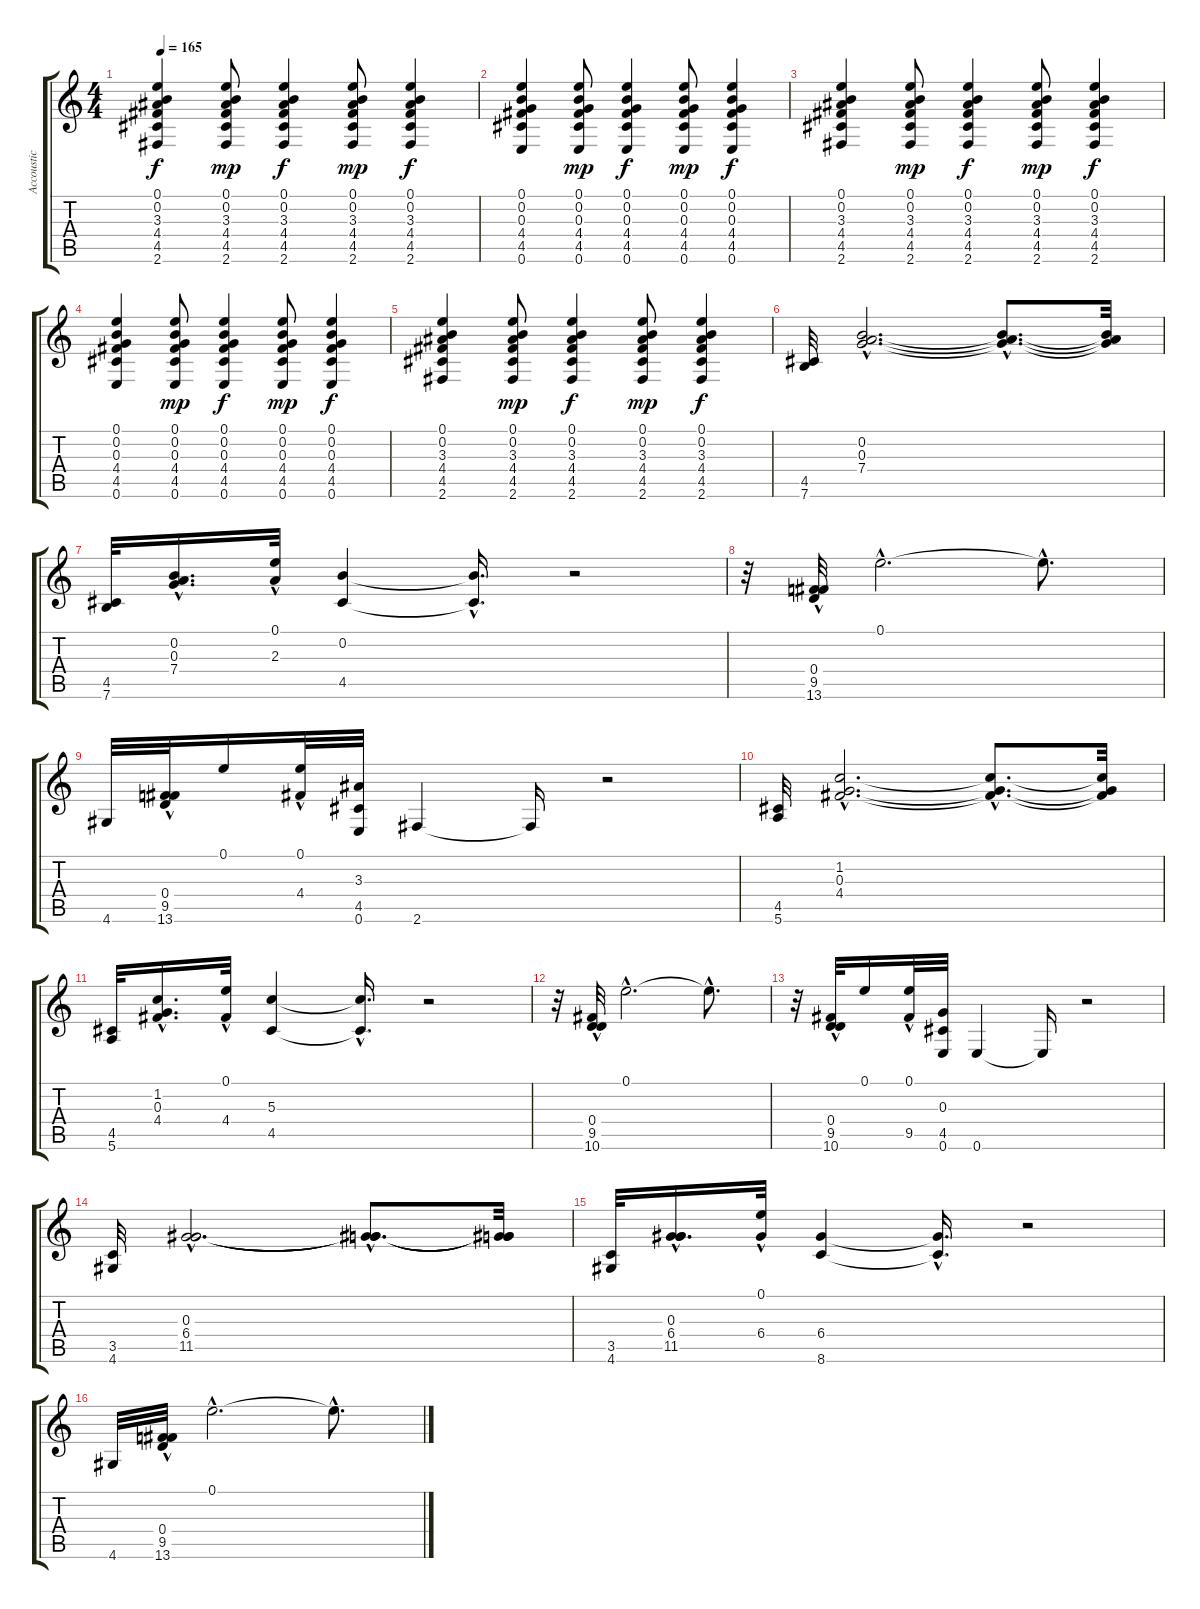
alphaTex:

\track ("Accoustic Guitar" "Accoustic ") {instrument acousticguitarsteel}
\staff {score tabs}
\tuning (E4 B3 G3 D3 A2 E2) {hide}
\ts (4 4)
\tempo 165
\clef g2
\ks c
(0.1 0.2 3.3 4.4 4.5 2.6).4{dy f} (0.1 0.2 3.3 4.4 4.5 2.6).8{dy mp} (0.1 0.2 3.3 4.4 4.5 2.6).4{dy f} (0.1 0.2 3.3 4.4 4.5 2.6).8{dy mp} (0.1 0.2 3.3 4.4 4.5 2.6).4{dy f} |
(0.1 0.2 0.3 4.4 4.5 0.6).4 (0.1 0.2 0.3 4.4 4.5 0.6).8{dy mp} (0.1 0.2 0.3 4.4 4.5 0.6).4{dy f} (0.1 0.2 0.3 4.4 4.5 0.6).8{dy mp} (0.1 0.2 0.3 4.4 4.5 0.6).4{dy f} |
(0.1 0.2 3.3 4.4 4.5 2.6).4 (0.1 0.2 3.3 4.4 4.5 2.6).8{dy mp} (0.1 0.2 3.3 4.4 4.5 2.6).4{dy f} (0.1 0.2 3.3 4.4 4.5 2.6).8{dy mp} (0.1 0.2 3.3 4.4 4.5 2.6).4{dy f} |
(0.1 0.2 0.3 4.4 4.5 0.6).4 (0.1 0.2 0.3 4.4 4.5 0.6).8{dy mp} (0.1 0.2 0.3 4.4 4.5 0.6).4{dy f} (0.1 0.2 0.3 4.4 4.5 0.6).8{dy mp} (0.1 0.2 0.3 4.4 4.5 0.6).4{dy f} |
(0.1 0.2 3.3 4.4 4.5 2.6).4 (0.1 0.2 3.3 4.4 4.5 2.6).8{dy mp} (0.1 0.2 3.3 4.4 4.5 2.6).4{dy f} (0.1 0.2 3.3 4.4 4.5 2.6).8{dy mp} (0.1 0.2 3.3 4.4 4.5 2.6).4{dy f} |
(4.5 7.6).32 (0.2{hac} 0.3{hac} 7.4{hac}).2{d} (0.2{hac t} 0.3{hac t} 7.4{hac t}).8{d} (0.2{t} 0.3{t} 7.4{t}).32 |
(4.5 7.6).32 (0.2{hac} 0.3{hac} 7.4{hac}).16{d} (0.1{hac} 2.3{hac}).32 (0.2 4.5).4 (0.2{hac t} 4.5{hac t}).16{d} r.2 |
r.32 (0.4{hac} 9.5{hac} 13.6{hac}).32 0.1{hac}.2{d} 0.1{hac t}.8{d} |
4.6.32 (0.4{hac} 9.5{hac} 13.6{hac}).32 0.1.16 (0.1{hac} 4.4{hac}).32 (3.3 4.5 0.6).32 2.6.4 2.6{t}.16 r.2 |
(4.5 5.6).32 (1.2{hac} 0.3{hac} 4.4{hac}).2{d} (1.2{hac t} 0.3{hac t} 4.4{hac t}).8{d} (1.2{t} 0.3{t} 4.4{t}).32 |
(4.5 5.6).32 (1.2{hac} 0.3{hac} 4.4{hac}).16{d} (0.1{hac} 4.4{hac}).32 (5.3 4.5).4 (5.3{hac t} 4.5{hac t}).16{d} r.2 |
r.32 (0.4{hac} 9.5{hac} 10.6{hac}).32 0.1{hac}.2{d} 0.1{hac t}.8{d} |
r.32 (0.4{hac} 9.5{hac} 10.6{hac}).32 0.1.16 (0.1{hac} 9.5{hac}).32 (0.3 4.5 0.6).32 0.6.4 0.6{t}.16 r.2 |
(3.5 4.6).32 (0.3{hac} 6.4{hac} 11.5{hac}).2{d} (0.3{hac t} 6.4{hac t} 11.5{hac t}).8{d} (0.3{t} 6.4{t} 11.5{t}).32 |
(3.5 4.6).32 (0.3{hac} 6.4{hac} 11.5{hac}).16{d} (0.1{hac} 6.4{hac}).32 (6.4 8.6).4 (6.4{hac t} 8.6{hac t}).16{d} r.2 |
4.6.32 (0.4{hac} 9.5{hac} 13.6{hac}).32 0.1{hac}.2{d} 0.1{hac t}.8{d}
